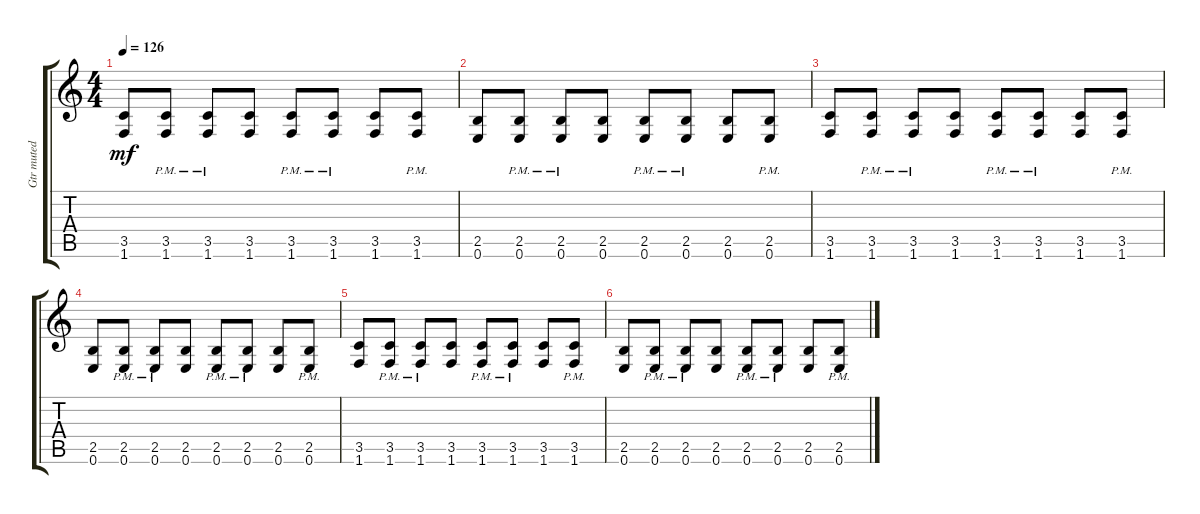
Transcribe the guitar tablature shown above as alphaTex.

\track ("Gtr muted" "Gtr muted") {instrument electricguitarmuted}
\staff {score tabs}
\tuning (E4 B3 G3 D3 A2 E2) {hide}
\ts (4 4)
\tempo 126
\clef g2
\ks c
(3.5 1.6).8{dy mf} (3.5{pm} 1.6{pm}).8 (3.5{pm} 1.6{pm}).8 (3.5 1.6).8 (3.5{pm} 1.6{pm}).8 (3.5{pm} 1.6{pm}).8 (3.5 1.6).8 (3.5{pm} 1.6{pm}).8 |
(2.5 0.6).8 (2.5{pm} 0.6{pm}).8 (2.5{pm} 0.6{pm}).8 (2.5 0.6).8 (2.5{pm} 0.6{pm}).8 (2.5{pm} 0.6{pm}).8 (2.5 0.6).8 (2.5{pm} 0.6{pm}).8 |
(3.5 1.6).8 (3.5{pm} 1.6{pm}).8 (3.5{pm} 1.6{pm}).8 (3.5 1.6).8 (3.5{pm} 1.6{pm}).8 (3.5{pm} 1.6{pm}).8 (3.5 1.6).8 (3.5{pm} 1.6{pm}).8 |
(2.5 0.6).8 (2.5{pm} 0.6{pm}).8 (2.5{pm} 0.6{pm}).8 (2.5 0.6).8 (2.5{pm} 0.6{pm}).8 (2.5{pm} 0.6{pm}).8 (2.5 0.6).8 (2.5{pm} 0.6{pm}).8 |
(3.5 1.6).8 (3.5{pm} 1.6{pm}).8 (3.5{pm} 1.6{pm}).8 (3.5 1.6).8 (3.5{pm} 1.6{pm}).8 (3.5{pm} 1.6{pm}).8 (3.5 1.6).8 (3.5{pm} 1.6{pm}).8 |
(2.5 0.6).8 (2.5{pm} 0.6{pm}).8 (2.5{pm} 0.6{pm}).8 (2.5 0.6).8 (2.5{pm} 0.6{pm}).8 (2.5{pm} 0.6{pm}).8 (2.5 0.6).8 (2.5{pm} 0.6{pm}).8
